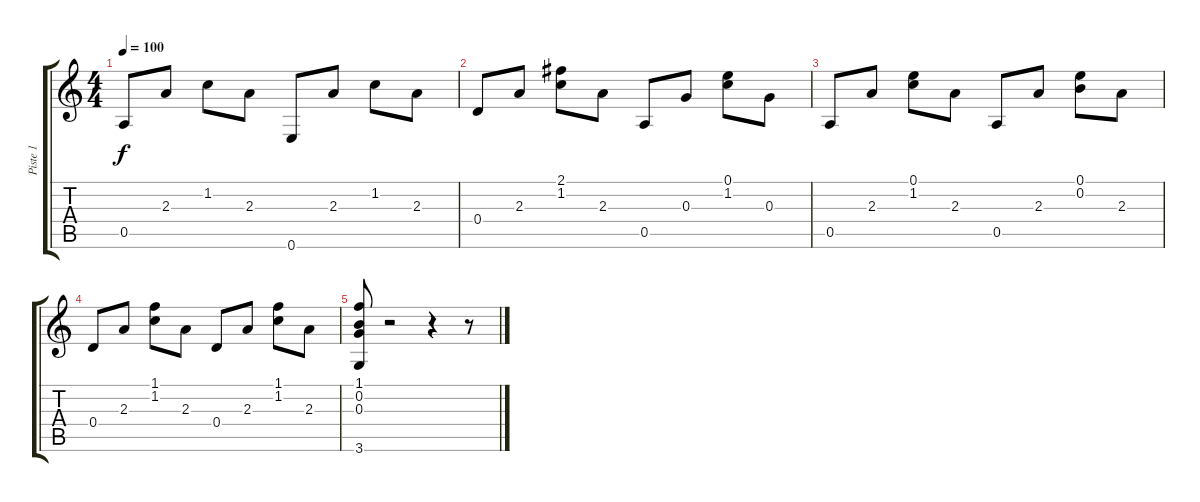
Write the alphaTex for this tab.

\track ("Piste 1" "Piste 1") {instrument electricguitarjazz}
\staff {score tabs}
\tuning (E4 B3 G3 D3 A2 E2) {hide}
\ts (4 4)
\tempo 100
\clef g2
\ks c
0.5.8{dy f} 2.3.8 1.2.8 2.3.8 0.6.8 2.3.8 1.2.8 2.3.8 |
0.4.8 2.3.8 (2.1 1.2).8 2.3.8 0.5.8 0.3.8 (0.1 1.2).8 0.3.8 |
0.5.8 2.3.8 (0.1 1.2).8 2.3.8 0.5.8 2.3.8 (0.1 0.2).8 2.3.8 |
0.4.8 2.3.8 (1.1 1.2).8 2.3.8 0.4.8 2.3.8 (1.1 1.2).8 2.3.8 |
(1.1 0.2 0.3 3.6).8 r.2 r.4 r.8
